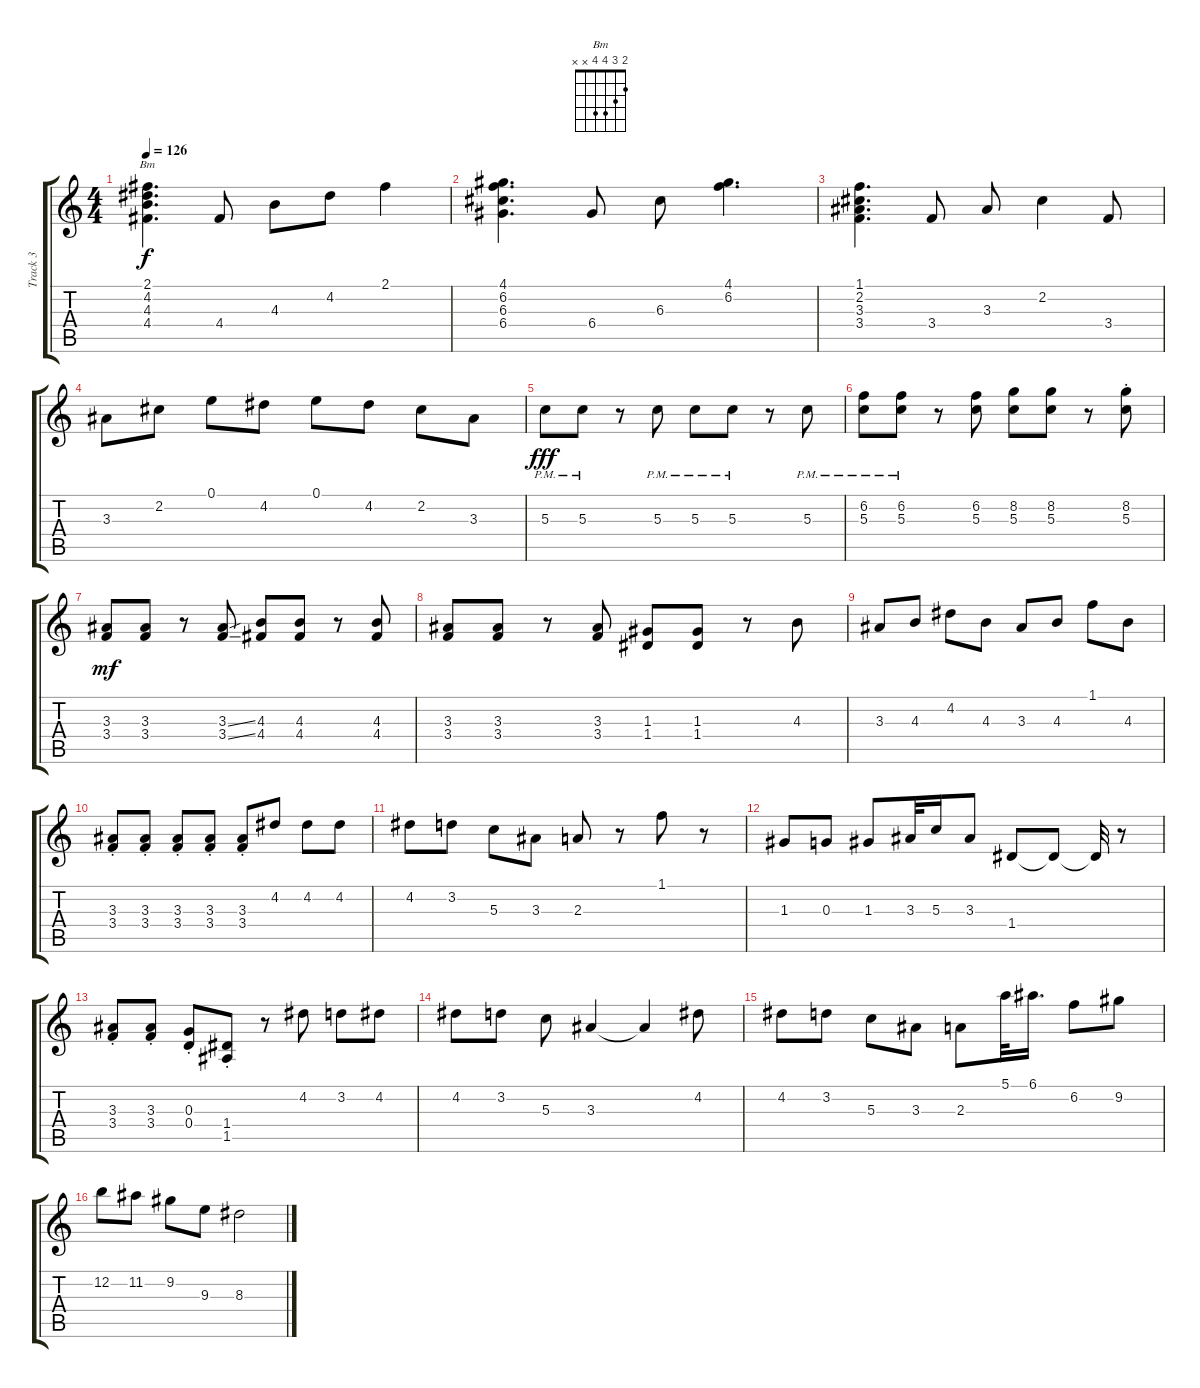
\track ("Track 3" "Track 3") {instrument acousticguitarsteel}
\staff {score tabs}
\tuning (E4 B3 G3 D3 A2 E2) {hide}
\chord ("Bm" 2 3 4 4 x x)
\ts (4 4)
\tempo 126
\clef g2
\ks c
(2.1 4.2 4.3 4.4).4{d ch "Bm" dy f} 4.4.8 4.3.8 4.2.8 2.1.4 |
(4.1 6.2 6.3 6.4).4{d} 6.4.8 6.3.8 (4.1 6.2).4{d} |
(1.1 2.2 3.3 3.4).4{d} 3.4.8 3.3.8 2.2.4 3.4.8 |
3.3.8 2.2.8 0.1.8 4.2.8 0.1.8 4.2.8 2.2.8 3.3.8 |
5.3{pm}.8{dy fff} 5.3{pm}.8 r.8 5.3{pm}.8 5.3{pm}.8 5.3{pm}.8 r.8 5.3{pm}.8 |
(6.2{pm} 5.3{pm}).8 (6.2{pm} 5.3{pm}).8 r.8 (6.2 5.3).8 (8.2 5.3).8 (8.2 5.3).8 r.8 (8.2{st} 5.3{st}).8 |
(3.3 3.4).8{dy mf} (3.3 3.4).8 r.8 (3.3{ss} 3.4{ss}).8 (4.3 4.4).8 (4.3 4.4).8 r.8 (4.3 4.4).8 |
(3.3 3.4).8 (3.3 3.4).8 r.8 (3.3 3.4).8 (1.3 1.4).8 (1.3 1.4).8 r.8 4.3.8 |
3.3.8 4.3.8 4.2.8 4.3.8 3.3.8 4.3.8 1.1.8 4.3.8 |
(3.3{st} 3.4{st}).8 (3.3{st} 3.4{st}).8 (3.3{st} 3.4{st}).8 (3.3{st} 3.4{st}).8 (3.3{st} 3.4{st}).8 4.2.8 4.2.8 4.2.8 |
4.2.8 3.2.8 5.3.8 3.3.8 2.3.8 r.8 1.1.8 r.8 |
1.3.8 0.3.8 1.3.8 3.3.32 5.3.16 3.3.8 1.4.8 1.4{t}.8 1.4{t}.32 r.8 |
(3.3{st} 3.4{st}).8 (3.3{st} 3.4{st}).8 (0.3{st} 0.4{st}).8 (1.4{st} 1.5{st}).8 r.8 4.2.8 3.2.8 4.2.8 |
4.2.8 3.2.8 5.3.8 3.3.4 3.3{t}.4 4.2.8 |
4.2.8 3.2.8 5.3.8 3.3.8 2.3.8 5.1.32 6.1.16{d} 6.2.8 9.2.8 |
12.2.8 11.2.8 9.2.8 9.3.8 8.3.2
